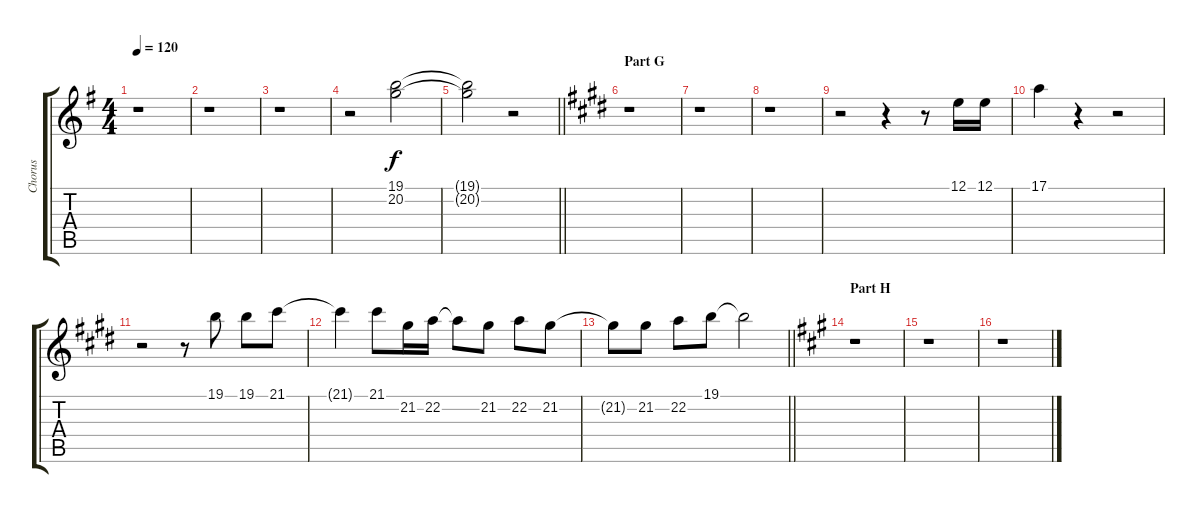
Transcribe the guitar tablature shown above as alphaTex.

\track ("Chorus" "Chorus") {instrument trumpet}
\staff {score tabs}
\tuning (E4 B3 G3 D3 A2 E2) {hide}
\ts (4 4)
\tempo 120
\clef g2
\ks g
r.1{dy f} |
r.1 |
r.1 |
r.2 (19.1 20.2).2 |
\barLineRight lightlight
(19.1{t} 20.2{t}).2 r.2 |
\section ("" "Part G")
\ks e
r.1 |
r.1 |
r.1 |
r.2 r.4 r.8 12.1.16 12.1.16 |
17.1.4 r.4 r.2 |
r.2 r.8 19.1.8 19.1.8 21.1.8 |
21.1{t}.4 21.1.8 21.2.16 22.2.16 22.2{t}.8 21.2.8 22.2.8 21.2.8 |
\barLineRight lightlight
21.2{t}.8 21.2.8 22.2.8 19.1.8 19.1{t}.2 |
\section ("" "Part H")
\ks a
r.1 |
r.1 |
r.1
